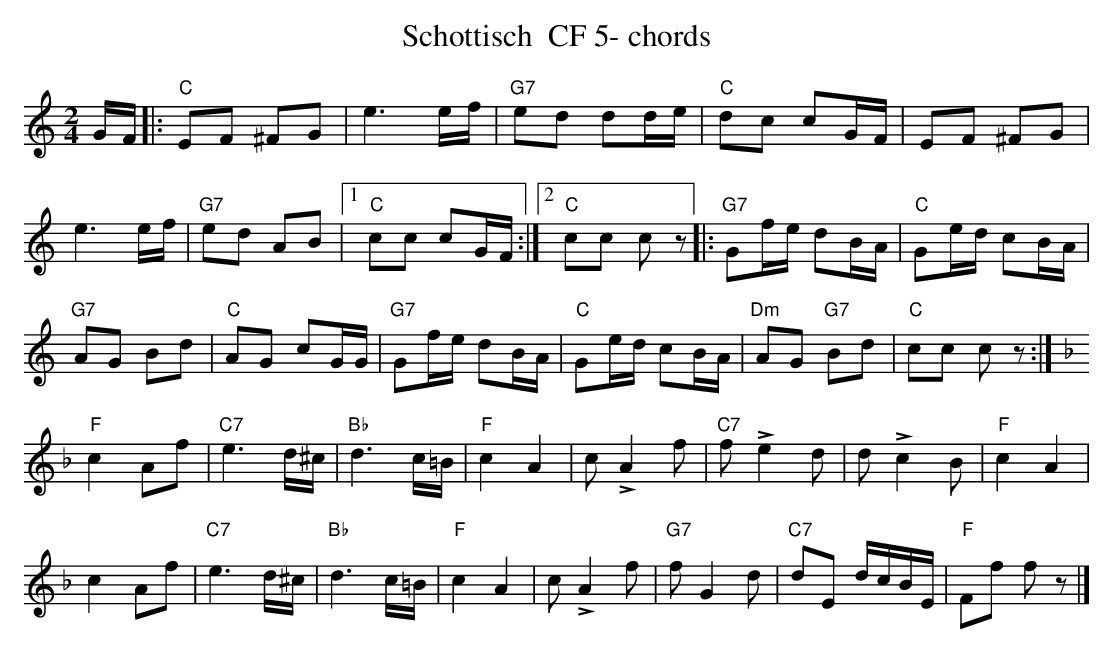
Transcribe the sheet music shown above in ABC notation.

X:1
T:Schottisch  CF 5- chords
M:2/4
L:1/16
K:Cmaj%%MIDI gchordon
GF |: "C"E2F2 ^F2G2 | e6ef | "G7"e2d2 d2de | "C"d2c2 c2GF | E2F2 ^F2G2 |
e6ef | "G7"e2d2 A2B2 |1 "C"c2c2 c2GF :|2 "C"c2c2 c2z2 |: "G7"G2fe d2BA | "C"G2ed c2BA |
"G7"A2G2 B2d2 | "C"A2G2 c2GG | "G7"G2fe d2BA | "C"G2ed c2BA | "Dm"A2G2 "G7"B2d2 | "C"c2c2 c2z2 :| [K:Fmaj]
"F"c4A2f2 | "C7"e6d^c | "Bb"d6c=B | "F"c4A4 | c2!>!A4f2 | "C7"f2!>!e4d2 |d2!>!c4B2 | "F"c4A4 |
c4A2f2 | "C7"e6d^c | "Bb"d6c=B | "F"c4A4 | c2!>!A4f2 | "G7"f2G4d2 | "C7"d2E2 dcBE | "F"F2f2 f2z2 |]
